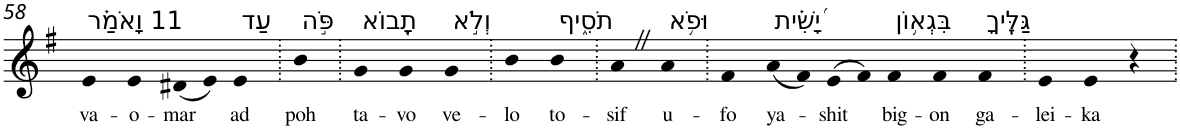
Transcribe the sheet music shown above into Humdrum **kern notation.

**kern	**text
*part1	*part1
*staff1	*staff1
*I"Piano	*
*I'Pno	*
!!LO:PB:g=z
*clefG2	*
*k[f#]	*
*G:	*
=58	=58
!LO:TX:a:t=11 וָאֹמַ֗ר	!
!	!LO:LY:b
4e	va-
!	!LO:LY:b
4e	-o-
!	!LO:LY:b
(8d#X	-mar
8e)	.
!LO:TX:a:t=עַד	!
!	!LO:LY:b
4e	ad
=59.	=59.
!LO:TX:a:t=פֹּ֣ה	!
!	!LO:LY:b
4b	poh
=60.	=60.
!LO:TX:a:t=תָ֭בוֹא	!
!	!LO:LY:b
4g	ta-
!	!LO:LY:b
4g	-vo
!LO:TX:a:t=וְלֹ֣א	!
!	!LO:LY:b
4g	ve-
=61.	=61.
!	!LO:LY:b
4b	-lo
!LO:TX:a:t=תֹסִ֑יף	!
!	!LO:LY:b
4b	to-
=62.	=62.
!	!LO:LY:b
4aZ	-sif
!LO:TX:a:t=וּפֹ֥א	!
!	!LO:LY:b
4a	u-
=63.	=63.
!	!LO:LY:b
4f#	-fo
!LO:TX:a:t=יָ֝שִׁ֗ית	!
!	!LO:LY:b
(8a	ya-
8f#)	.
!	!LO:LY:b
(>8e	-shit
8f#)	.
!LO:TX:a:t=בִּגְא֥וֹן	!
!	!LO:LY:b
4f#	big-
!	!LO:LY:b
4f#	-on
!LO:TX:a:t=גַּלֶּֽיךָ	!
!	!LO:LY:b
4f#	ga-
=64.	=64.
!	!LO:LY:b
4e	-lei-
!	!LO:LY:b
4e	-ka
4r	.
=.	=.
*-	*-
